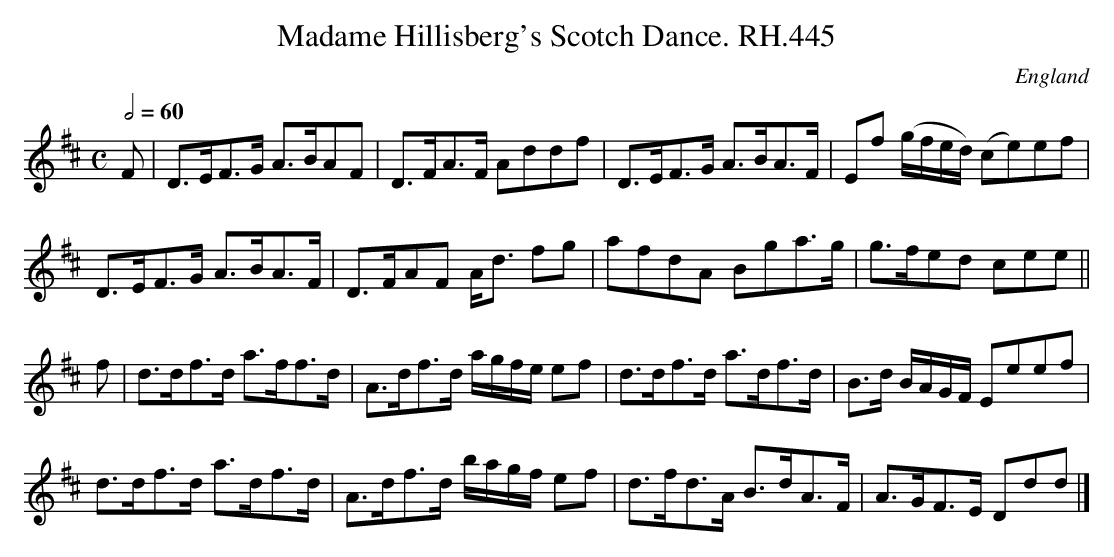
X:1
T:Madame Hillisberg's Scotch Dance. RH.445
O:England
M:C
L:1/8
Q:2/4=60
K:D
F|D>EF>G A>BAF|D>FA>F Addf|\
D>EF>G A>BA>F|Ef (g/f/e/d/) (ce)ef|
D>EF>G A>BA>F|D>FAF A<d fg|\
afdA Bga>g|g>fed cee||
f|d>df>d a>ff>d|A>df>d a/g/f/e/ ef|\
d>df>d a>df>d|B>d B/A/G/F/ Eeef|
d>df>d a>df>d|A>df>d b/a/g/f/ ef|\
d>fd>A B>dA>F|A>GF>E Ddd|]
